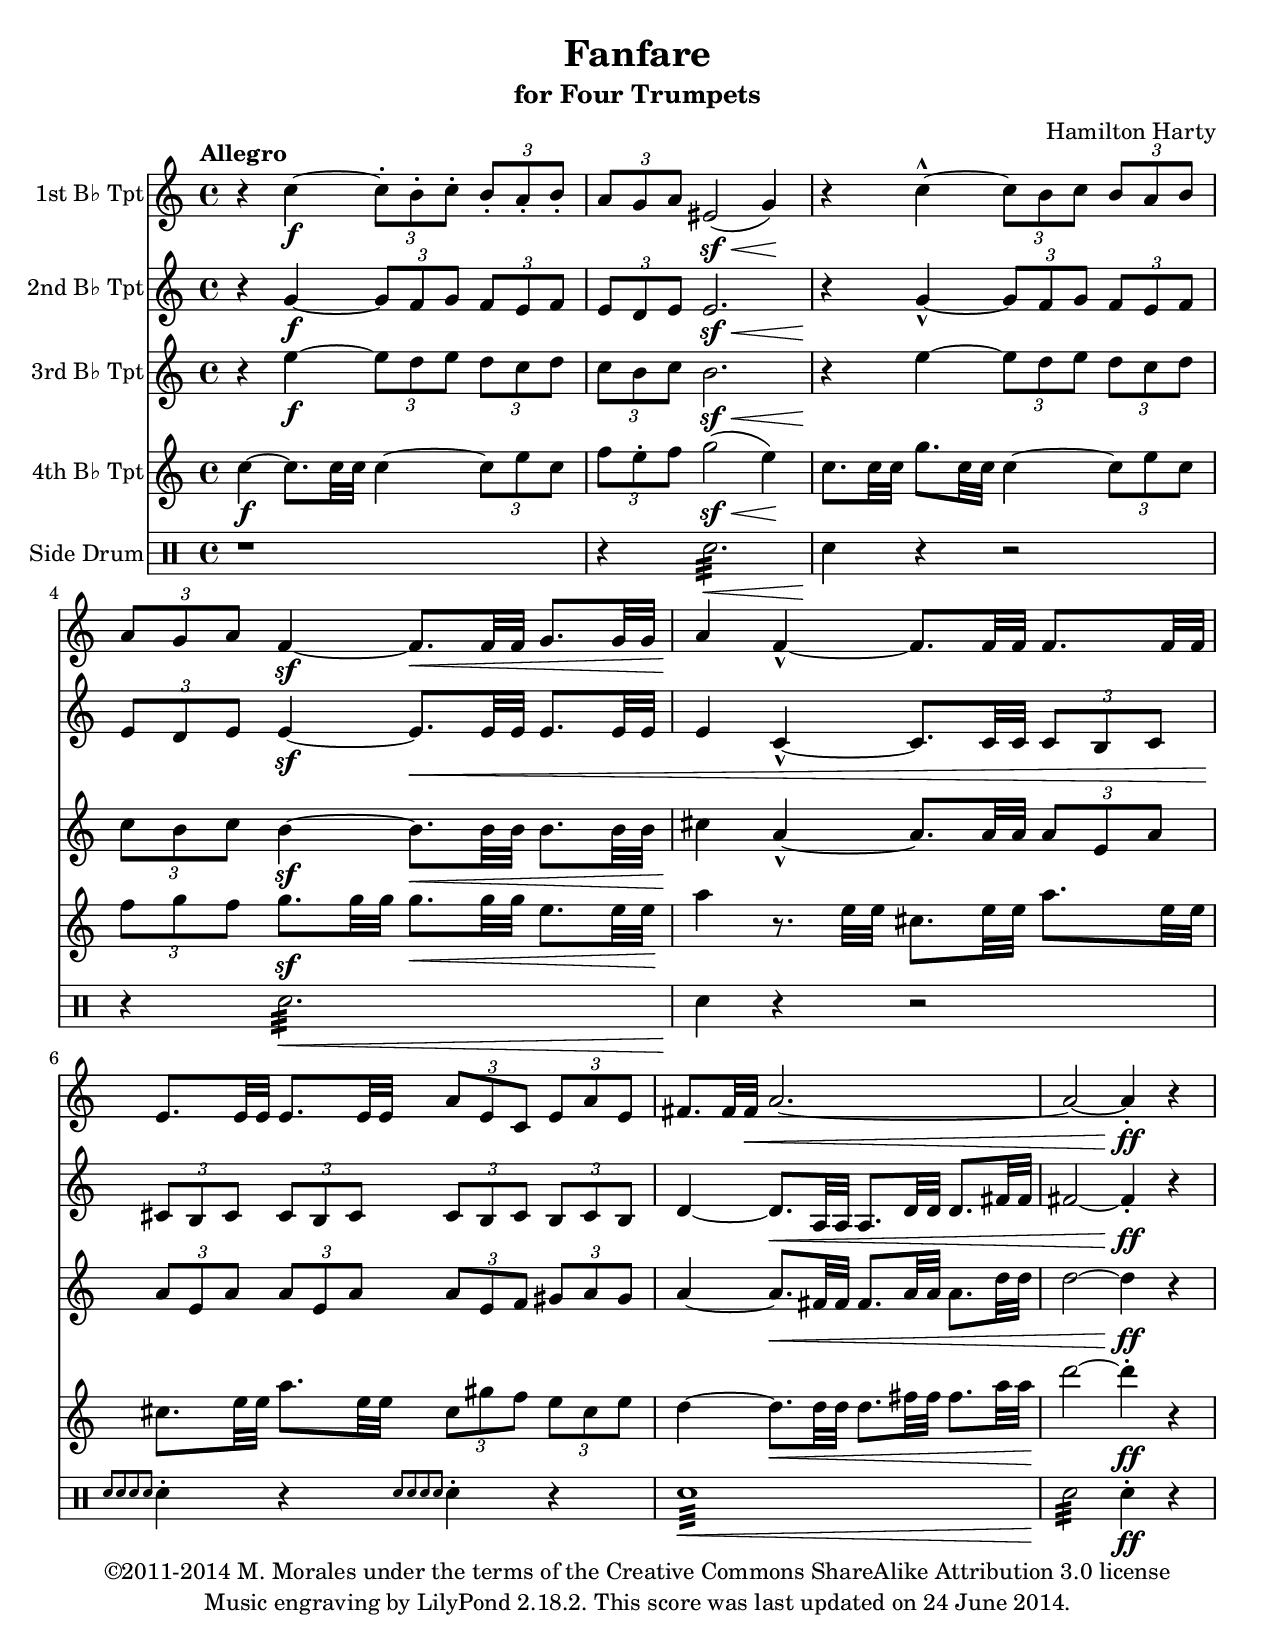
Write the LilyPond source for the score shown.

% This version is based on a I made version from May 2011.
% This version was created on 23 Feb 2014 at 23:12 PST.
%----------------------------------------------------------------------------
% Contact me at lagetisto at gmx dot com.
%
% This file is based on a public domain score available from IMSLP
% and based on a LilyPond file I previously worked on and it
% is released under the Creative Commons Attribution ShareAlike
% 3.0 License.
%
% The original version of this file is availble on GitHub at
%	https://github.com/mikemoral/open-scores/tree/master/HartyFanfare
%
% The original version was published in 1921 by Goodwin & Tabb of London
% and can be found on IMSLP at
%	http://imslp.org/wiki/Fanfare_(Harty,_Hamilton)
%
%
% Last updated 24 Jun 2014 23:13 PST

\version "2.18.2"

% Parts for fanfare.ly
% Updated 24 June 2014 23:38 PST

global = {
  \key c \major
  \time 4/4
  \tempo "Allegro"
}

trumpetBbI = \relative c'' {
  \global
  \transposition bes
  % Music follows here.
    r4 c4-\f ~ \times 2/3 { c8-. b-. c-. } \times 2/3 { b-. a-. b-. }
    \times 2/3 { a g a } eis2-\sf( \< g4) \!
    r4 c4-^ ~ \times 2/3 { c8 b c } \times 2/3 { b a b }
    \times 2/3 { a g a } f4-\sf ~ f8.[\< f32 f] g8.[ g32 g]
    a4 \! f4-^ ~ f8.[ f32 f] f8.[ f32 f]
    e8.[ e32 e] e8.[ e32 e] \times 2/3 { a8 e c } \times 2/3 { e a e }
    fis8.[ fis32 fis]\< a2.~
    a2 ~ a4-.-\ff \! r4
  
}

trumpetBbII = \relative c'' {
  \global
  \transposition bes
  % Music follows here.
  r4 g4-\f ~ \times 2/3 { g8 f g } \times 2/3 { f e f }
  \times 2/3 { e d e } e2.-\sf \<
  r4 \! g4-^ ~ \times 2/3 { g8 f g } \times 2/3 { f e f }
  \times 2/3 { e d e } e4-\sf ~ e8.[\< e32 e] e8.[ e32 e]
  e4 c4-^ ~ c8.[ c32 c32] \times 2/3 { c8[ b c] }
  \times 2/3 { cis8 \! b cis } \times 2/3 { cis8 b cis } \times 2/3 { cis8 b cis } \times 2/3 { b cis b }
  d4 ~ d8.[ \< a32 a] a8.[ d32 d] d8.[ fis32 fis]
  fis2 ~ fis4-\ff-. \! r4
  
}

trumpetBbIII = \relative c'' {
  \global
  \transposition bes
  % Music follows here.
  r4 e4-\f ~ \times 2/3 { e8 d e } \times 2/3 { d c d }
  \times 2/3 { c b c } b2.-\sf \<
  r4 \! e4 ~  \times 2/3 { e8 d e } \times 2/3 { d c d }
  \times 2/3 { c b c } b4-\sf ~ b8.[ \< b32 b] b8.[ b32 b]
  cis4 \! a4-^ ~ a8.[ a32 a] \times 2/3 { a8 e a }
  \times 2/3 { a8 e a } \times 2/3 { a8 e a } \times 2/3 { a8 e f } \times 2/3 { gis a gis }
  a4 ~ a8.[ \< fis32 fis] fis8.[ a32 a] a8.[ d32 d]
  d2 ~ d4-\ff \! r4
  
}

trumpetBbIV = \relative c'' {
  \global
  \transposition bes
  % Music follows here.
  c4-\f ~ c8.[ c32 c] c4 ~ \times 2/3 { c8 e c }
  \times 2/3 { f8 e-. f } g2-\sf( \< e4) \!
  c8.[ c32 c] g'8.[ c,32 c] c4 ~ \times 2/3 { c8 e c }
  \times 2/3 { f8 g f } g8.-\sf[ g32 g] g8.[\< g32 g] e8.[ e32 e]\!
  a4 r8. e32 e cis8.[ e32 e] a8.[ e32 e]
  cis8.[ e32 e] a8.[ e32 e] \times 2/3 { cis8 gis' f } \times 2/3 { e8 cis e }
  d4 ~ d8.[ \< d32 d] d8.[ fis32 fis] fis8.[ a32 a] d2 \! ~ d4-.-\ff r4

}

drum = \drummode {
  \global
  r1
  r4 snare2.:32 \< 
  snare4\! r4 r2
  r4 snare2.:32 \< 
  snare4\! r4 r2
  \grace { snare8[ snare snare snare] } snare4-. r4 \grace { snare8[ snare snare snare] } snare4-. r4
  snare1:32 \<
  snare2:32 \! snare4-.-\ff r4
}


\header {
  title = "Fanfare"
  subtitle = "for Four Trumpets"
  composer = "Hamilton Harty"
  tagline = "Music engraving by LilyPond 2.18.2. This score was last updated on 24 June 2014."
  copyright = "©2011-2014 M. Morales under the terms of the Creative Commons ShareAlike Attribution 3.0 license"
}

trumpetBbIPart = \new Staff \with {
  instrumentName = "1st B♭ Tpt"
  midiInstrument = "trumpet"
} \trumpetBbI

trumpetBbIIPart = \new Staff \with {
  instrumentName = "2nd B♭ Tpt"
  midiInstrument = "trumpet"
} \trumpetBbII

trumpetBbIIIPart = \new Staff \with {
  instrumentName = "3rd B♭ Tpt"
  midiInstrument = "trumpet"
} \trumpetBbIII

trumpetBbIVPart = \new Staff \with {
  instrumentName = "4th B♭ Tpt"
  midiInstrument = "trumpet"
} \trumpetBbIV

drumsPart = \new DrumStaff \with {
  \consists "Instrument_name_engraver"
  instrumentName = "Side Drum"
} \drum

\paper {
  #(set-paper-size "letter")
  page-count = 1
}

\score {
  <<
    \trumpetBbIPart
    \trumpetBbIIPart
    \trumpetBbIIIPart
    \trumpetBbIVPart
    \drumsPart
  >>
  \layout { }
  \midi {
    \context {
      \Score
      tempoWholesPerMinute = #(ly:make-moment 100 4)
    }
  }
}
